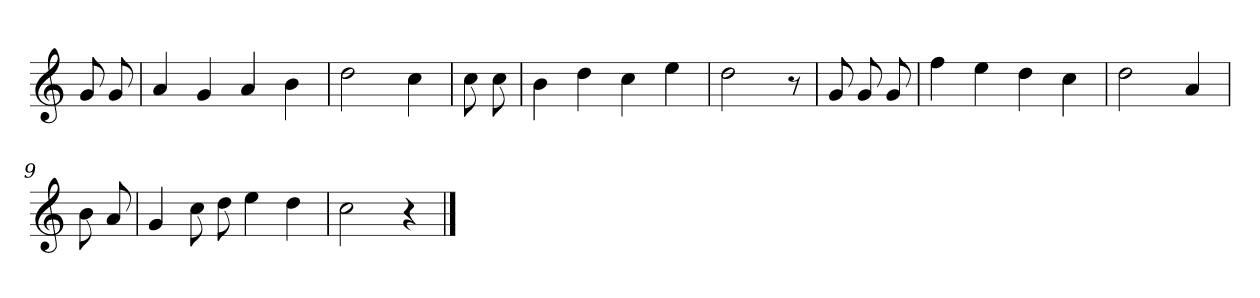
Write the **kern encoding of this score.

**kern
*part1
*staff1
*clefG2
*k[]
*C:
=
8g
8g
=1
4a
4g
4a
4b
=2
2dd
4cc
=3
8cc
8cc
=4
4b
4dd
4cc
4ee
=5
2dd
8r
=6
8g
8g
8g
=7
4ff
4ee
4dd
4cc
=8
2dd
4a
=9
8b
8a
=10
4g
8cc
8dd
4ee
4dd
=11
2cc
4r
==
*-
